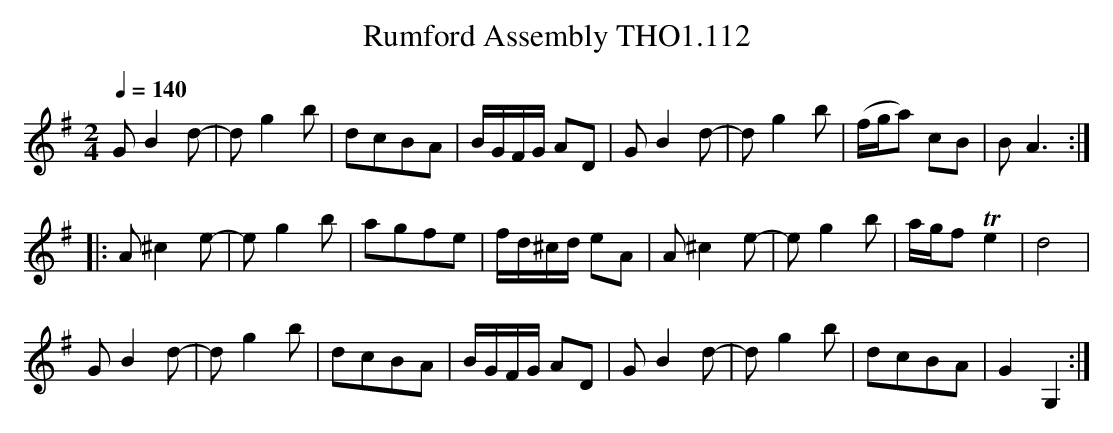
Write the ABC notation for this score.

X:1
T:Rumford Assembly THO1.112
M:2/4
L:1/8
Q:1/4=140
K:G
G B2 d-|d g2 b|dcBA| B/G/F/G/ AD|G B2 d-|d g2 b|(f/g/a) cB| B A3:|
|:A ^c2 e-|e g2 b|agfe|f/d/^c/d/ eA|A ^c2 e-|e g2 b|a/g/f Te2|d4|
G B2 d-|d g2 b|dcBA| B/G/F/G/ AD|G B2 d-|d g2 b|dcBA|G2G,2:|
